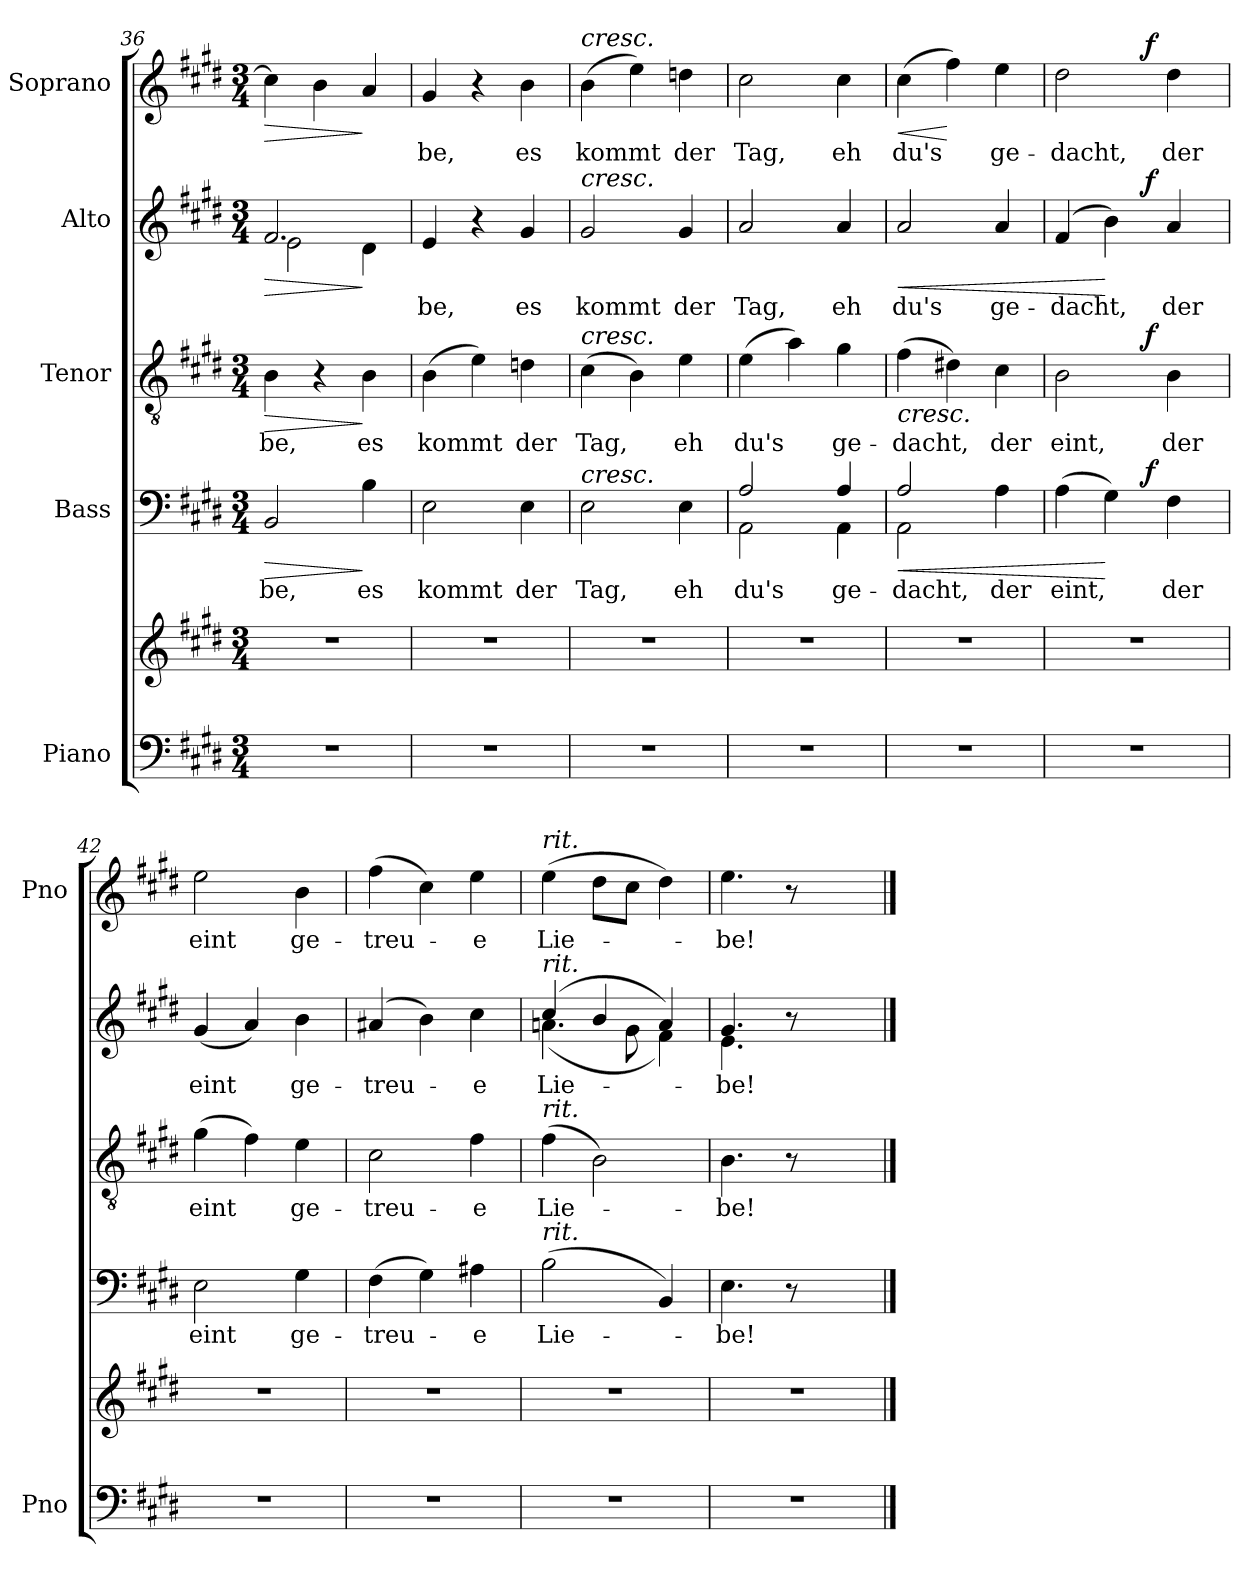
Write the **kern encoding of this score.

**kern	**kern	**kern	**text	**dynam	**kern	**text	**dynam	**kern	**text	**dynam	**kern	**text	**dynam
*part5	*part5	*part4	*part4	*part4	*part3	*part3	*part3	*part2	*part2	*part2	*part1	*part1	*part1
*staff6	*staff5	*staff4	*staff4	*staff4	*staff3	*staff3	*staff3	*staff2	*staff2	*staff2	*staff1	*staff1	*staff1
*I"Piano	*	*I"Bass	*	*	*I"Tenor	*	*	*I"Alto	*	*	*I"Soprano	*	*
*I'Pno	*	*	*	*	*	*	*	*	*	*	*I'Pno	*	*
*clefF4	*clefG2	*clefF4	*	*	*clefGv2	*	*	*clefG2	*	*	*clefG2	*	*
*k[f#c#g#d#]	*k[f#c#g#d#]	*k[f#c#g#d#]	*	*	*k[f#c#g#d#]	*	*	*k[f#c#g#d#]	*	*	*k[f#c#g#d#]	*	*
*E:	*E:	*E:	*	*	*E:	*	*	*E:	*	*	*E:	*	*
*M3/4	*M3/4	*M3/4	*	*	*M3/4	*	*	*M3/4	*	*	*M3/4	*	*
=36	=36	=36	=36	=36	=36	=36	=36	=36	=36	=36	=36	=36	=36
!	!	!	!	!LO:HP:b	!	!	!LO:HP:b	!	!	!LO:HP:b	!	!	!LO:HP:b
*	*	*	*	*	*	*	*	*^	*	*	*	*	*
2.r	2.r	2BB/	-be,	>	4B\	-be,	>	2.f#/	2e\	.	>	4cc#\]	.	>
.	.	.	.	.	4r	.	.	.	.	.	.	4b\	.	.
.	.	4B\	es	]	4B\	es	]	.	4d#\	.	]	4a/	.	]
*	*	*	*	*	*	*	*	*v	*v	*	*	*	*	*
=37	=37	=37	=37	=37	=37	=37	=37	=37	=37	=37	=37	=37	=37
2.r	2.r	2E\	kommt	.	(4B\	kommt	.	4e/	-be,	.	4g#/	-be,	.
.	.	.	.	.	4e\)	.	.	4r	.	.	4r	.	.
.	.	4E\	der	.	4dn\	der	.	4g#/	es	.	4b\	es	.
=38	=38	=38	=38	=38	=38	=38	=38	=38	=38	=38	=38	=38	=38
!	!	!	!	!	!	!	!	!	!	!	!LO:TX:a:i:t=cresc.	!	!
!	!	!	!	!	!	!	!	!LO:TX:a:i:t=cresc.	!	!	!	!	!
!	!	!	!	!	!LO:TX:a:i:t=cresc.	!	!	!	!	!	!	!	!
!	!	!LO:TX:a:i:t=cresc.	!	!	!	!	!	!	!	!	!	!	!
2.r	2.r	2E\	Tag,	.	(4c#\	Tag,	.	2g#/	kommt	.	(4b\	kommt	.
.	.	.	.	.	4B\)	.	.	.	.	.	4ee\)	.	.
.	.	4E\	eh	.	4e\	eh	.	4g#/	der	.	4ddn\	der	.
=39	=39	=39	=39	=39	=39	=39	=39	=39	=39	=39	=39	=39	=39
*	*	*^	*	*	*	*	*	*	*	*	*	*	*
2.r	2.r	2A/	2AA\	du's	.	(4e\	du's	.	2a/	Tag,	.	2cc#\	Tag,	.
.	.	.	.	.	.	4a\)	.	.	.	.	.	.	.	.
.	.	4A/	4AA\	ge-	.	4g#\	ge-	.	4a/	eh	.	4cc#\	eh	.
!!LO:LB:g=z
=40	=40	=40	=40	=40	=40	=40	=40	=40	=40	=40	=40	=40	=40	=40
!	!	!	!	!	!LO:HP:b	!	!	!LO:HP:b	!	!	!LO:HP:b	!	!	!LO:HP:b
2.r	2.r	2A/	2AA\	-dacht,	<	(4f#\	-dacht,	<	2a/	du's	<	(4cc#\	du's	<
.	.	.	.	.	.	4d#X\)	.	.	.	.	.	4ff#\)	.	[
.	.	4A\	4ryy	der	.	4c#\	der	.	4a/	ge-	.	4ee\	ge-	.
=41	=41	=41	=41	=41	=41	=41	=41	=41	=41	=41	=41	=41	=41	=41
*	*	*	*	*	*	*^	*	*	*^	*	*	*^	*	*
2.r	2.r	(4A\	4..ryy	eint,	.	2B\	4..ryy	eint,	.	(4f#/	4..ryy	-dacht,	.	2dd#\	4..ryy	-dacht,	.
.	.	4G#\)	.	.	[	.	.	.	.	4b\)	.	.	[	.	.	.	.
!	!	!	!	!	!LO:DY:a	!	!	!	!LO:DY:a	!	!	!	!LO:DY:a	!	!	!	!LO:DY:a
.	.	.	4ryy	.	f	.	4ryy	.	f	.	4ryy	.	f	.	4ryy	.	f
.	.	4F#\	.	der	.	4B\	.	der	[	4a/	.	der	.	4dd#\	.	der	.
.	.	.	16ryy	.	.	.	16ryy	.	.	.	16ryy	.	.	.	16ryy	.	.
*	*	*v	*v	*	*	*	*	*	*	*v	*v	*	*	*v	*v	*	*
*	*	*	*	*	*v	*v	*	*	*	*	*	*	*	*
=42	=42	=42	=42	=42	=42	=42	=42	=42	=42	=42	=42	=42	=42
2.r	2.r	2E\	eint	.	(4g#\	eint	.	(4g#/	eint	.	2ee\	eint	.
.	.	.	.	.	4f#\)	.	.	4a/)	.	.	.	.	.
.	.	4G#\	ge-	.	4e\	ge-	.	4b\	ge-	.	4b\	ge-	.
=43	=43	=43	=43	=43	=43	=43	=43	=43	=43	=43	=43	=43	=43
2.r	2.r	(4F#\	-treu-	.	2c#\	-treu-	.	(4a#X/	-treu-	.	(4ff#\	-treu-	.
.	.	4G#\)	.	.	.	.	.	4b\)	.	.	4cc#\)	.	.
.	.	4A#X\	-e	.	4f#\	-e	.	4cc#\	-e	.	4ee\	-e	.
=44	=44	=44	=44	=44	=44	=44	=44	=44	=44	=44	=44	=44	=44
*	*	*	*	*	*	*	*	*^	*	*	*	*	*
!	!	!	!	!	!	!	!	!	!	!	!	!LO:TX:a:i:t=rit.	!	!
!	!	!	!	!	!	!	!	!LO:TX:a:i:t=rit.	!	!	!	!	!	!
!	!	!	!	!	!LO:TX:a:i:t=rit.	!	!	!	!	!	!	!	!	!
!	!	!LO:TX:a:i:t=rit.	!	!	!	!	!	!	!	!	!	!	!	!
2.r	2.r	(2B\	Lie-	.	(4f#\	Lie-	.	(4cc#/	(4.an\	Lie-	.	(4ee\	Lie-	.
.	.	.	.	.	2B\)	.	.	4b/	.	.	.	8dd#\L	.	.
.	.	.	.	.	.	.	.	.	8g#\	.	.	8cc#\J	.	.
.	.	4BB/)	.	.	.	.	.	4a/)	4f#\)	.	.	4dd#\)	.	.
=45	=45	=45	=45	=45	=45	=45	=45	=45	=45	=45	=45	=45	=45	=45
2.r	2.r	4.E\	-be!	.	4.B\	-be!	.	4.g#/	4.e\	-be!	.	4.ee\	-be!	.
.	.	8r	.	.	8r	.	.	8r	4ryy	.	.	8r	.	.
.	.	4ryy	.	.	4ryy	.	.	4ryy	.	.	.	4ryy	.	.
.	.	.	.	.	.	.	.	.	8ryy	.	.	.	.	.
*	*	*	*	*	*	*	*	*v	*v	*	*	*	*	*
==	==	==	==	==	==	==	==	==	==	==	==	==	==
*-	*-	*-	*-	*-	*-	*-	*-	*-	*-	*-	*-	*-	*-
